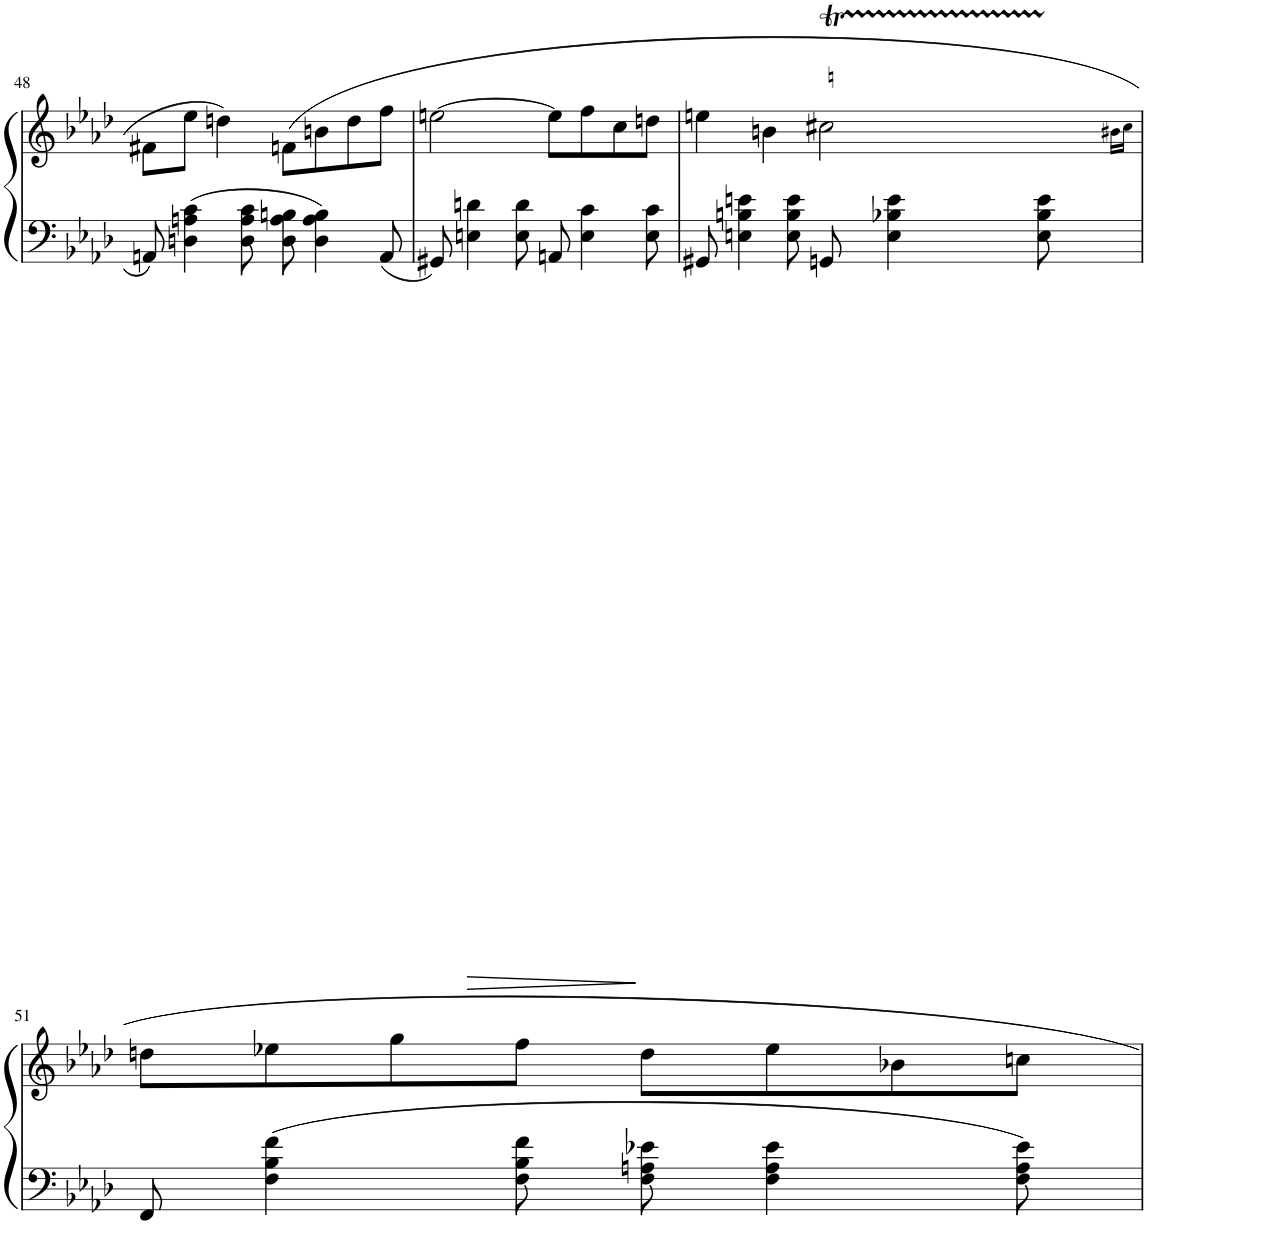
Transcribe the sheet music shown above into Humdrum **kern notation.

**kern	**kern
*part1	*part1
*staff2	*staff1
*I"Piano	*
*I'Pno	*
!!LO:PB:g=z
*clefF4	*clefG2
*k[b-e-a-d-]	*k[b-e-a-d-]
*M4/4	*M4/4
*met(c)	*met(c)
=48	=48
8AAn/	8f#X\L
4Dn\ 4An\ 4c\	8ee-\J
.	4ddn\
8D\ 8A\ 8c\	.
8D\ 8A\ 8Bn\	8fn\L
4D\ 4A\ 4B\	8bn\
.	8dd\
8AA/	8ff\J
=49	=49
8GG#X/	[2een\
4En\ 4dn\	.
8E\ 8d\	.
8AAn/	8ee\L]
4E\ 4c\	8ff\
.	8cc\
8E\ 8c\	8ddn\J
=50	=50
*	*^
8GG#X/	4een\	48%25ryy
4En\ 4Bn\ 4en\	.	.
.	4bn\	.
8E\ 8B\ 8e\	.	.
8GGn/	2cc#Xt\	.
*	*	*Xtuplet
.	.	48ddn!
.	.	48cc#!
.	.	48dd!
.	.	48cc#!
.	.	48dd!
4E\ 4B-X\ 4e\	.	48cc#!
.	.	48dd!
.	.	48cc#!
.	.	48dd!
.	.	48cc#!
.	.	48dd!
.	.	48cc#!
.	.	48dd!
.	.	48cc#!
.	.	48dd!
.	.	48cc#!
.	.	48dd!
8E\ 8B-\ 8e\	.	48cc#!
.	.	48dd!
.	.	48cc#!
.	.	48dd!
.	.	48cc#!
.	.	48b#X!\LL
48ryy	48ryy	48cc#!\JJ
*	*v	*v
!!LO:LB:g=z
=51	=51
8FF/	8ddn\L
4F\ 4B-\ 4f\	8ee-X\
.	8gg\
8F\ 8B-\ 8f\	8ff\J
8F\ 8An\ 8e-X\	8dd\L
4F\ 4A\ 4e-\	8ee-\
.	8b-X\
8F\ 8A\ 8e-\	8ccn\J
=	=
*-	*-
